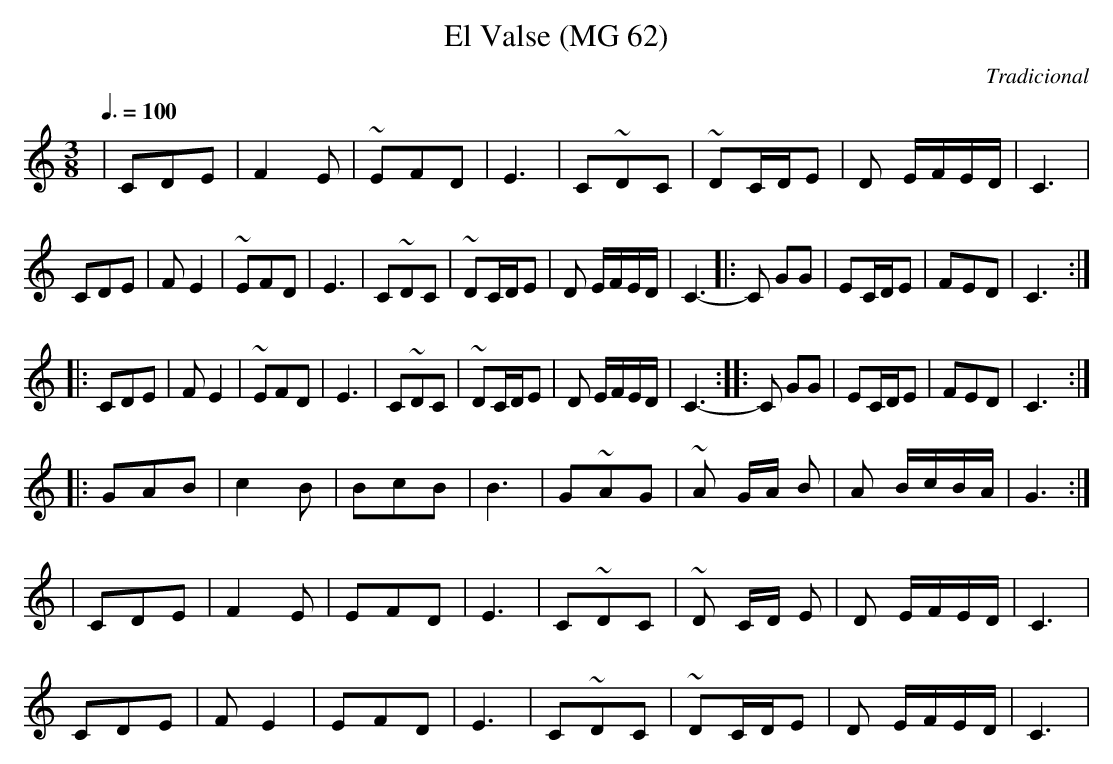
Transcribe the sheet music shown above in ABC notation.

X:1
T:El Valse (MG 62)
C:Tradicional
E:Comp.
M:3/8
L:1/8
Q:3/8=100
K:C
|CDE|F2 E|~EFD|E3|C~DC|~DC/D/E|D E/F/E/D/|C3|
CDE|F E2|~EFD|E3|C~DC|~DC/D/E|D E/F/E/D/|C3-|: C GG|EC/D/E|FED|C3 :|
|: CDE|F E2|~EFD|E3|C~DC|~DC/D/E|D E/F/E/D/|C3- :|: C GG|EC/D/E|FED|C3 :|
|: GAB|c2 B|BcB|B3|G~AG|~A G/A/ B|A B/c/B/A/|G3 :|
|CDE|F2 E|EFD|E3|C~DC|~D C/D/ E|D E/F/E/D/|C3|
CDE|F E2|EFD|E3|C~DC|~DC/D/E|D E/F/E/D/|C3|
